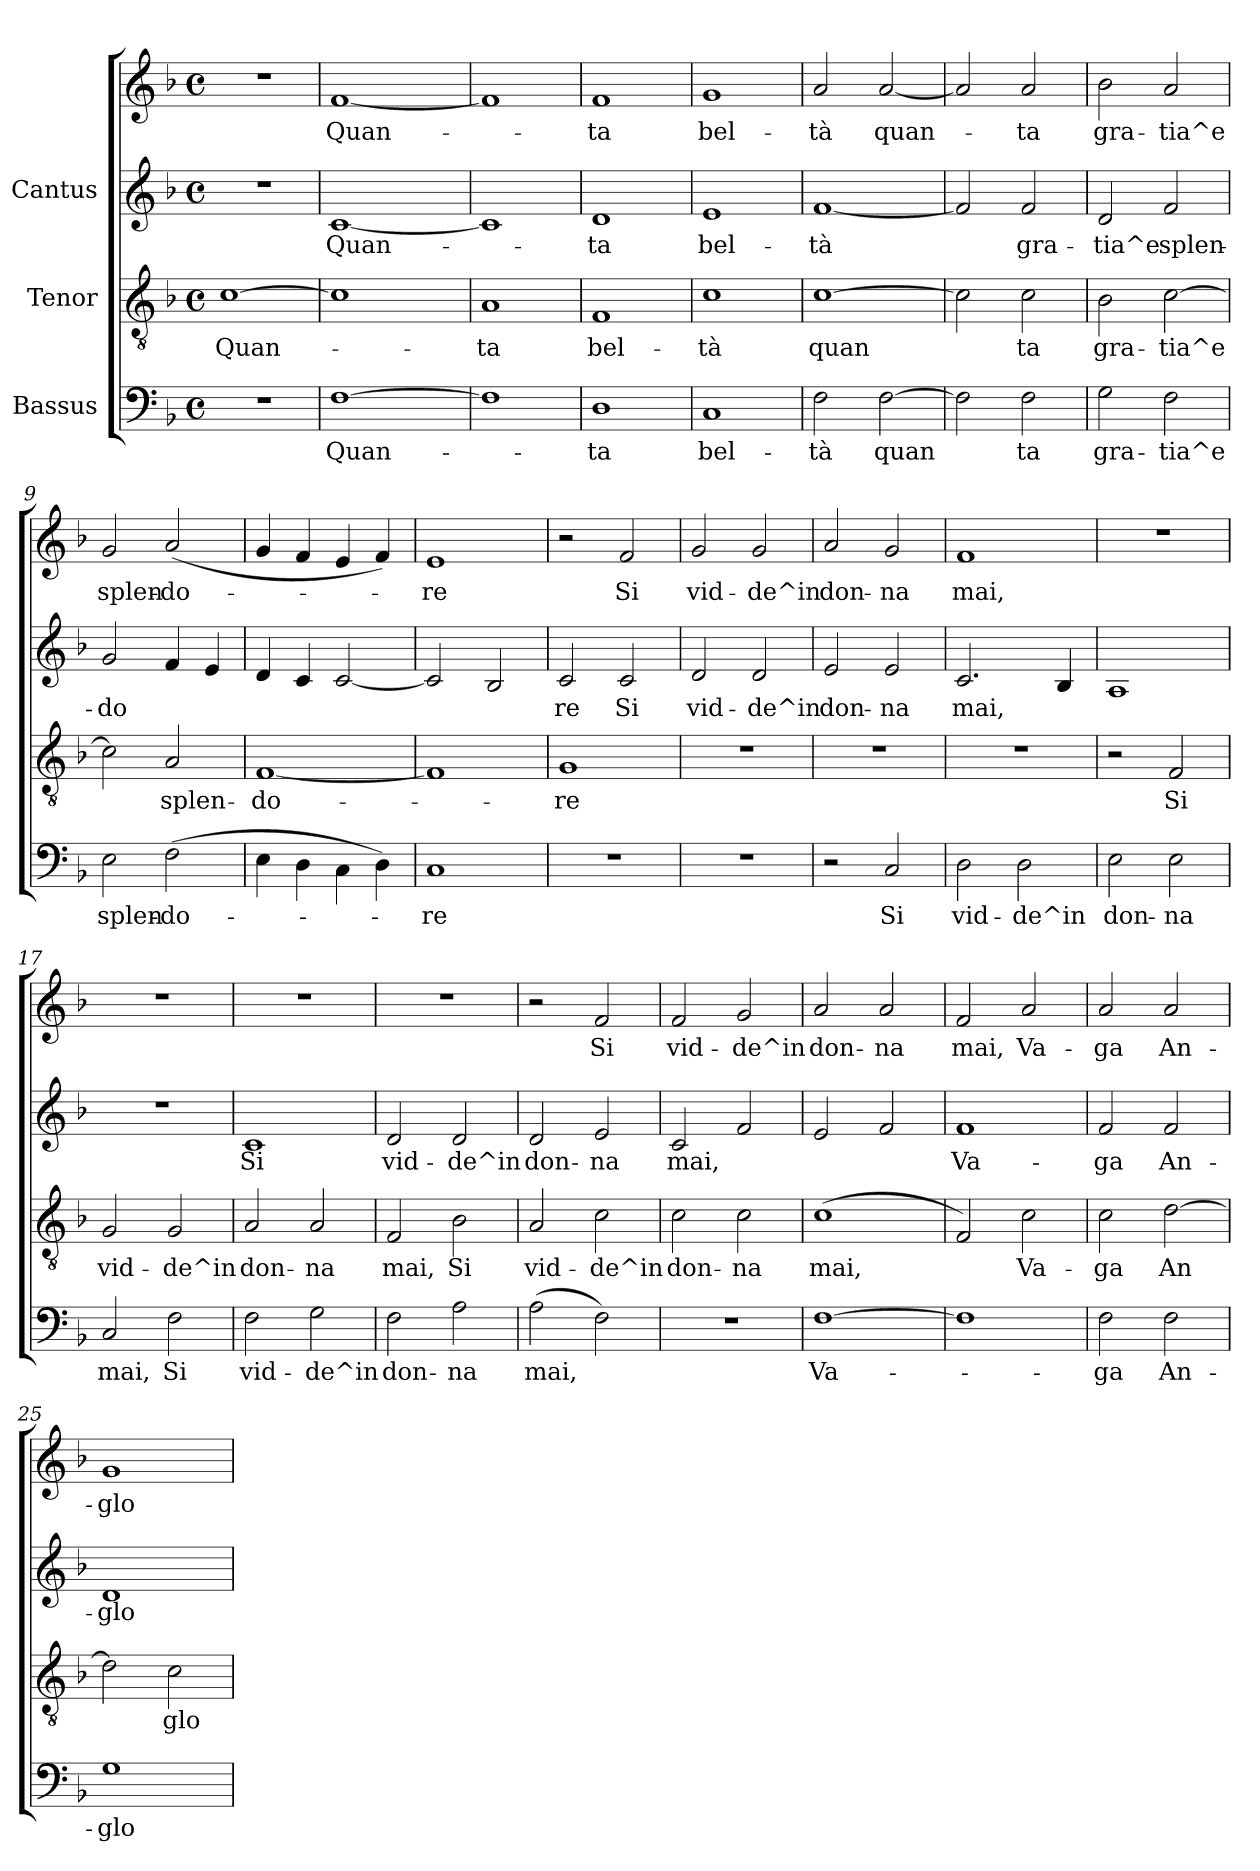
**kern	**text	**kern	**text	**kern	**text	**kern	**text
*part3	*part3	*part2	*part2	*part1	*part1	*part1	*part1
*staff4	*staff4	*staff3	*staff3	*staff2	*staff2	*staff1	*staff1
*I"Bassus	*	*I"Tenor	*	*I"Cantus	*	*	*
!!LO:PB:g=z
*stria5	*	*stria5	*	*stria5	*	*stria5	*
*clefF4	*	*clefGv2	*	*clefG2	*	*clefG2	*
*k[b-]	*	*k[b-]	*	*k[b-]	*	*k[b-]	*
*F:	*	*F:	*	*F:	*	*F:	*
*M4/4	*	*M4/4	*	*M4/4	*	*M4/4	*
*met(c)	*	*met(c)	*	*met(c)	*	*met(c)	*
*MM240	*	*MM240	*	*MM240	*	*MM240	*
=1	=1	=1	=1	=1	=1	=1	=1
!	!	!	!LO:LY:b:cj	!	!	!	!
1r	.	[>1c	Quan-	1r	.	1r	.
=2	=2	=2	=2	=2	=2	=2	=2
!	!LO:LY:b:cj	!	!	!	!LO:LY:b:cj	!	!LO:LY:b:cj
[>1F	Quan-	1c]	.	[<1c	-Quan-	[<1f	Quan-
=3	=3	=3	=3	=3	=3	=3	=3
!	!	!	!LO:LY:b:cj	!	!	!	!
1F]	.	1A	-ta	1c]	.	1f]	.
=4	=4	=4	=4	=4	=4	=4	=4
!	!LO:LY:b:cj	!	!LO:LY:b:cj	!	!LO:LY:b:cj	!	!LO:LY:b:cj
1D	-ta	1F	bel-	1d	ta	1f	-ta
=5	=5	=5	=5	=5	=5	=5	=5
!	!LO:LY:b:cj	!	!LO:LY:b:cj	!	!LO:LY:b:cj	!	!LO:LY:b:cj
1C	bel-	1c	-tà	1e	-bel-	1g	bel-
=6	=6	=6	=6	=6	=6	=6	=6
!	!LO:LY:b:cj	!	!LO:LY:b:cj	!	!LO:LY:b:cj	!	!LO:LY:b:cj
2F\	-tà	[>1c	quan-	[<1f	-tà	2a/	-tà
!	!LO:LY:b:cj	!	!	!	!	!	!LO:LY:b:cj
[>2F\	quan-	.	.	.	.	[<2a/	quan-
=7	=7	=7	=7	=7	=7	=7	=7
!	!LO:LY:b:cj	!	!LO:LY:b:cj	!	!LO:LY:b:cj	!	!LO:LY:b:cj
2F\]	-	2c\]	-	2f/]	.	2a/]	.
!	!LO:LY:b:cj	!	!LO:LY:b:cj	!	!LO:LY:b:cj	!	!LO:LY:b:cj
2F\	ta	2c\	ta	2f/	gra-	2a/	ta
=8	=8	=8	=8	=8	=8	=8	=8
!	!LO:LY:b:cj	!	!LO:LY:b:cj	!	!LO:LY:b:cj	!	!LO:LY:b:cj
2G\	gra-	2B-\	gra-	2d/	tia^e	2b-\	-gra-
!	!LO:LY:b:cj	!	!LO:LY:b:cj	!	!LO:LY:b:cj	!	!LO:LY:b:cj
2F\	-tia^e	[>2c\	-tia^e	2f/	splen-	2a/	-tia^e
!!LO:LB:g=z
=9	=9	=9	=9	=9	=9	=9	=9
!	!LO:LY:b:cj	!	!LO:LY:b:cj	!	!LO:LY:b:cj	!	!LO:LY:b:cj
2E\	splen-	2c\]	.	2g/	-do-	2g/	-splen-
!	!LO:LY:b:cj	!	!LO:LY:b:cj	!	!LO:LY:b:cj	!	!LO:LY:b:cj
(>2F\	-do-	2A/	splen-	4f/	--	(<2a/	-do-
!	!	!	!	!	!LO:LY:b:cj	!	!
.	.	.	.	4e/	--	.	.
!!LO:LB:g=z
=10	=10	=10	=10	=10	=10	=10	=10
!	!	!	!LO:LY:b:cj	!	!	!	!
4E\	.	[<1F	-do-	4d/	.	4g/	.
4D\	.	.	.	4c/	.	4f/	.
4C\	.	.	.	[<2c/	.	4e/	.
4D\)	.	.	.	.	.	4f/)	.
!!LO:PB:g=z
=11	=11	=11	=11	=11	=11	=11	=11
!	!LO:LY:b:cj	!	!	!	!	!	!LO:LY:b:cj
1C	-re	1F]	.	2c/]	.	1e	-re
.	.	.	.	2B-/	.	.	.
!!LO:LB:g=z
=12	=12	=12	=12	=12	=12	=12	=12
!	!	!	!LO:LY:b:cj	!	!LO:LY:b:cj	!	!
1r	.	1G	-re	2c/	re	2r	.
!	!	!	!	!	!LO:LY:b:cj	!	!LO:LY:b:cj
.	.	.	.	2c/	Si	2f/	Si
!!LO:LB:g=z
=13	=13	=13	=13	=13	=13	=13	=13
!	!	!	!	!	!LO:LY:b:cj	!	!LO:LY:b:cj
1r	.	1r	.	2d/	vid-	2g/	vid-
!	!	!	!	!	!LO:LY:b:cj	!	!LO:LY:b:cj
.	.	.	.	2d/	-de^in	2g/	-de^in
!!LO:LB:g=z
=14	=14	=14	=14	=14	=14	=14	=14
!	!	!	!	!	!LO:LY:b:cj	!	!LO:LY:b:cj
2r	.	1r	.	2e/	don-	2a/	don-
!	!LO:LY:b:cj	!	!	!	!LO:LY:b:cj	!	!LO:LY:b:cj
2C/	Si	.	.	2e/	-na	2g/	-na
!!LO:LB:g=z
=15	=15	=15	=15	=15	=15	=15	=15
!	!LO:LY:b:cj	!	!	!	!LO:LY:b:cj	!	!LO:LY:b:cj
2D\	vid-	1r	.	2.c/	mai,	1f	mai,
!	!LO:LY:b:cj	!	!	!	!	!	!
2D\	-de^in	.	.	.	.	.	.
!	!	!	!	!	!LO:LY:b:cj	!	!
.	.	.	.	4B-/	.	.	.
!!LO:PB:g=z
=16	=16	=16	=16	=16	=16	=16	=16
!	!LO:LY:b:cj	!	!	!	!	!	!
2E\	don-	2r	.	1A	.	1r	.
!	!LO:LY:b:cj	!	!LO:LY:b:cj	!	!	!	!
2E\	-na	2F/	Si	.	.	.	.
!!LO:LB:g=z
=17	=17	=17	=17	=17	=17	=17	=17
!	!LO:LY:b:cj	!	!LO:LY:b:cj	!	!	!	!
2C/	mai,	2G/	vid-	1r	.	1r	.
!	!LO:LY:b:cj	!	!LO:LY:b:cj	!	!	!	!
2F\	Si	2G/	-de^in	.	.	.	.
!!LO:LB:g=z
=18	=18	=18	=18	=18	=18	=18	=18
!	!LO:LY:b:cj	!	!LO:LY:b:cj	!	!LO:LY:b:cj	!	!
2F\	vid-	2A/	don-	1c	Si	1r	.
!	!LO:LY:b:cj	!	!LO:LY:b:cj	!	!	!	!
2G\	-de^in	2A/	-na	.	.	.	.
!!LO:LB:g=z
=19	=19	=19	=19	=19	=19	=19	=19
!	!LO:LY:b:cj	!	!LO:LY:b:cj	!	!LO:LY:b:cj	!	!
2F\	don-	2F/	mai,	2d/	vid-	1r	.
!	!LO:LY:b:cj	!	!LO:LY:b:cj	!	!LO:LY:b:cj	!	!
2A\	-na	2B-\	Si	2d/	-de^in	.	.
=20	=20	=20	=20	=20	=20	=20	=20
!	!LO:LY:b:cj	!	!LO:LY:b:cj	!	!LO:LY:b:cj	!	!
(>2A\	mai,	2A/	vid-	2d/	don-	2r	.
!	!LO:LY:b:cj	!	!LO:LY:b:cj	!	!LO:LY:b:cj	!	!LO:LY:b:cj
2F\)	.	2c\	-de^in	2e/	-na	2f/	Si
=21	=21	=21	=21	=21	=21	=21	=21
!	!	!	!LO:LY:b:cj	!	!LO:LY:b:cj	!	!LO:LY:b:cj
1r	.	2c\	don-	2c/	mai,	2f/	vid-
!	!	!	!LO:LY:b:cj	!	!LO:LY:b:cj	!	!LO:LY:b:cj
.	.	2c\	-na	2f/	.	2g/	-de^in
=22	=22	=22	=22	=22	=22	=22	=22
!	!LO:LY:b:cj	!	!LO:LY:b:cj	!	!	!	!LO:LY:b:cj
[>1F	Va-	(>1c	mai,	2e/	.	2a/	don-
!	!	!	!	!	!	!	!LO:LY:b:cj
.	.	.	.	2f/	.	2a/	-na
=23	=23	=23	=23	=23	=23	=23	=23
!	!	!	!LO:LY:b:cj	!	!LO:LY:b:cj	!	!LO:LY:b:cj
1F]	.	2F/)	.	1f	-Va-	2f/	mai,
!	!	!	!LO:LY:b:cj	!	!	!	!LO:LY:b:cj
.	.	2c\	Va-	.	.	2a/	Va-
=24	=24	=24	=24	=24	=24	=24	=24
!	!LO:LY:b:cj	!	!LO:LY:b:cj	!	!LO:LY:b:cj	!	!LO:LY:b:cj
2F\	-ga	2c\	-ga	2f/	-ga	2a/	-ga
!	!LO:LY:b:cj	!	!LO:LY:b:cj	!	!LO:LY:b:cj	!	!LO:LY:b:cj
2F\	An-	[>2d\	An-	2f/	An-	2a/	An-
=25	=25	=25	=25	=25	=25	=25	=25
!	!LO:LY:b:cj	!	!LO:LY:b:cj	!	!LO:LY:b:cj	!	!LO:LY:b:cj
1G	-glo-	2d\]	-	1d	-glo-	1g	-glo-
!	!	!	!LO:LY:b:cj	!	!	!	!
.	.	2c\	glo-	.	.	.	.
=	=	=	=	=	=	=	=
*-	*-	*-	*-	*-	*-	*-	*-
